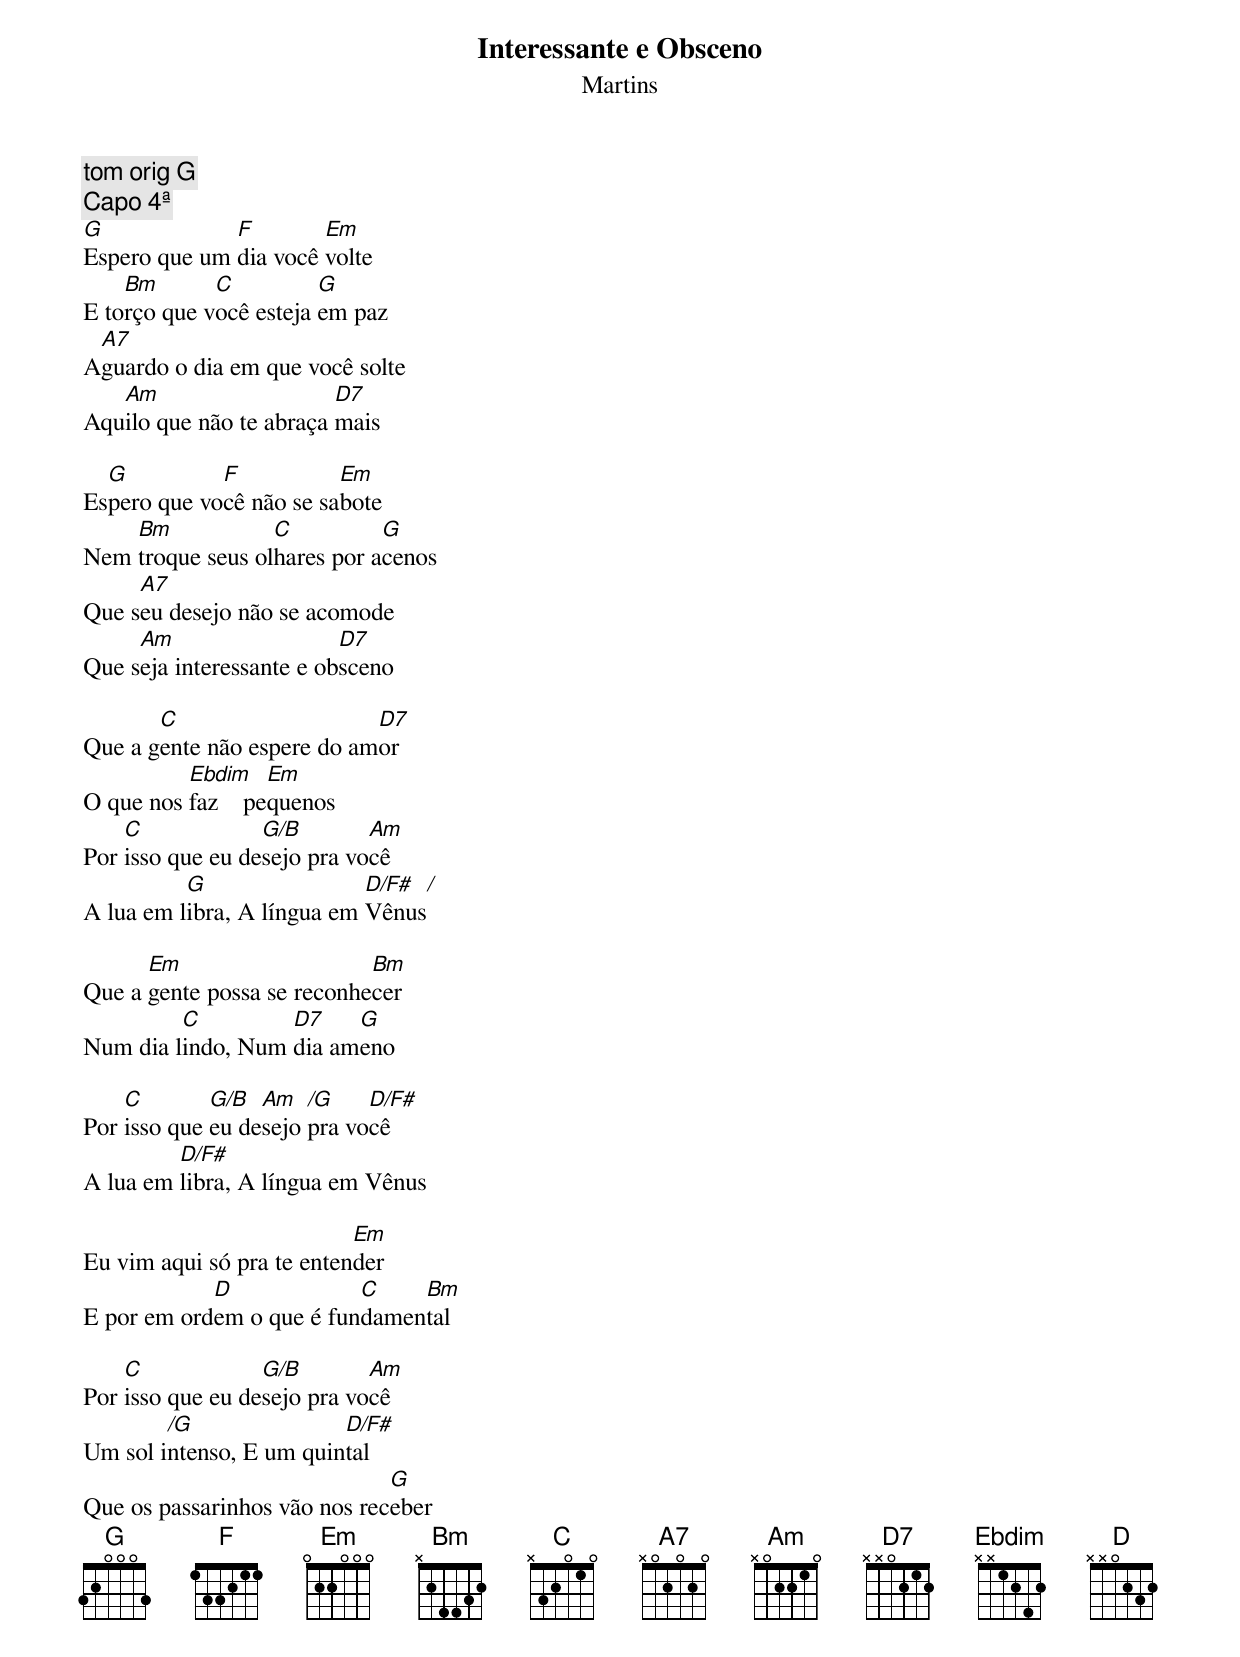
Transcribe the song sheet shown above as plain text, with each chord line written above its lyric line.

Interessante e Obsceno
Martins

tom orig G
Capo 4ª
G             F        Em
Espero que um dia você volte
    Bm       C          G
E torço que você esteja em paz
 A7
Aguardo o dia em que você solte
   Am                    D7
Aquilo que não te abraça mais

  G          F           Em
Espero que você não se sabote
    Bm            C          G
Nem troque seus olhares por acenos
     A7
Que seu desejo não se acomode
     Am                   D7
Que seja interessante e obsceno

       C                    D7
Que a gente não espere do amor
          Ebdim    Em
O que nos faz    pequenos
    C             G/B        Am
Por isso que eu desejo pra você
          G                 D/F#   /
A lua em libra, A língua em Vênus

      Em                    Bm
Que a gente possa se reconhecer
         C         D7    G
Num dia lindo, Num dia ameno

    C        G/B  Am   /G    D/F#
Por isso que eu desejo pra você
         D/F#
A lua em libra, A língua em Vênus

                           Em
Eu vim aqui só pra te entender
            D             C    Bm
E por em ordem o que é fundamental

    C             G/B        Am
Por isso que eu desejo pra você
        /G               D/F#
Um sol intenso, E um quintal
                              G
Que os passarinhos vão nos receber
